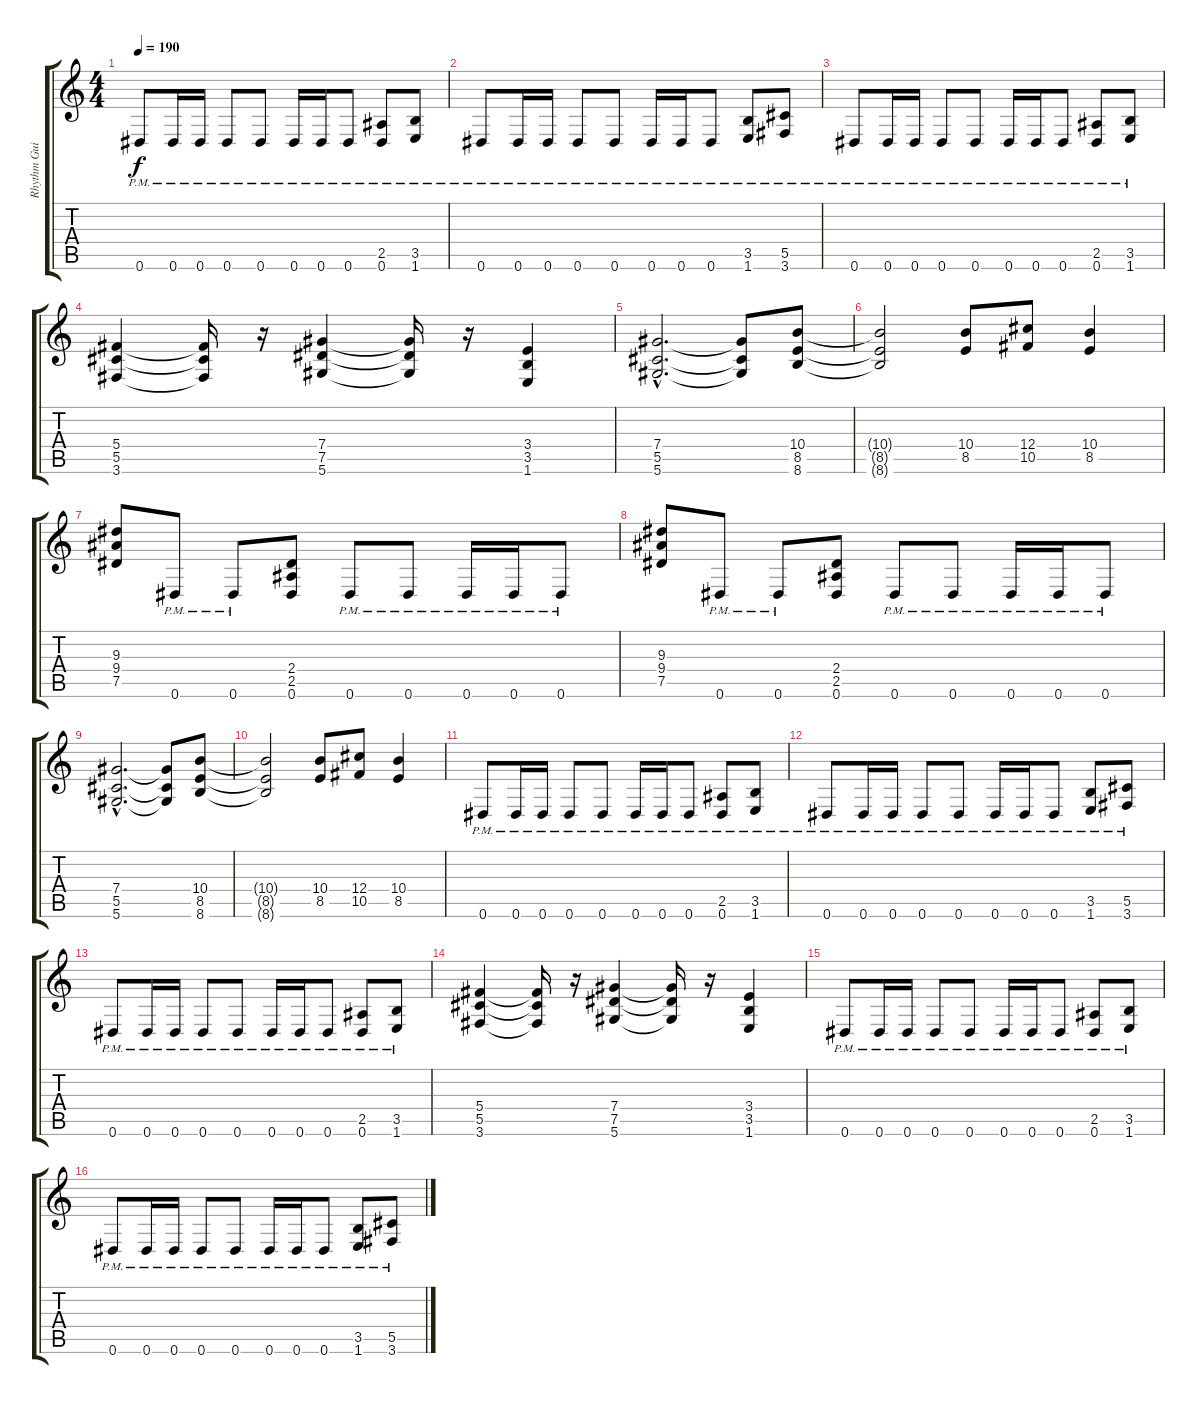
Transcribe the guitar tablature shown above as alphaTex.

\track ("Rhythm Guitar" "Rhythm Gui") {instrument distortionguitar}
\staff {score tabs}
\tuning (Eb4 Bb3 Gb3 Db3 Ab2 Eb2) {hide}
\ts (4 4)
\tempo 190
\clef g2
\ks c
0.6{pm}.8{dy f} 0.6{pm}.16 0.6{pm}.16 0.6{pm}.8 0.6{pm}.8 0.6{pm}.16 0.6{pm}.16 0.6{pm}.8 (2.5{pm} 0.6{pm}).8 (3.5{pm} 1.6{pm}).8 |
0.6{pm}.8 0.6{pm}.16 0.6{pm}.16 0.6{pm}.8 0.6{pm}.8 0.6{pm}.16 0.6{pm}.16 0.6{pm}.8 (3.5{pm} 1.6{pm}).8 (5.5{pm} 3.6{pm}).8 |
0.6{pm}.8 0.6{pm}.16 0.6{pm}.16 0.6{pm}.8 0.6{pm}.8 0.6{pm}.16 0.6{pm}.16 0.6{pm}.8 (2.5{pm} 0.6{pm}).8 (3.5{pm} 1.6{pm}).8 |
(5.4 5.5 3.6).4 (5.4{t} 5.5{t} 3.6{t}).16 r.16 (7.4 7.5 5.6).4 (7.4{t} 7.5{t} 5.6{t}).16 r.16 (3.4 3.5 1.6).4 |
(7.4{hac} 5.5{hac} 5.6{hac}).2{d} (7.4{t} 5.5{t} 5.6{t}).8 (10.4 8.5 8.6).8 |
(10.4{t} 8.5{t} 8.6{t}).2 (10.4 8.5).8 (12.4 10.5).8 (10.4 8.5).4 |
(9.3 9.4 7.5).8 0.6{pm}.8 0.6{pm}.8 (2.4 2.5 0.6).8 0.6{pm}.8 0.6{pm}.8 0.6{pm}.16 0.6{pm}.16 0.6{pm}.8 |
(9.3 9.4 7.5).8 0.6{pm}.8 0.6{pm}.8 (2.4 2.5 0.6).8 0.6{pm}.8 0.6{pm}.8 0.6{pm}.16 0.6{pm}.16 0.6{pm}.8 |
(7.4{hac} 5.5{hac} 5.6{hac}).2{d} (7.4{t} 5.5{t} 5.6{t}).8 (10.4 8.5 8.6).8 |
(10.4{t} 8.5{t} 8.6{t}).2 (10.4 8.5).8 (12.4 10.5).8 (10.4 8.5).4 |
0.6{pm}.8 0.6{pm}.16 0.6{pm}.16 0.6{pm}.8 0.6{pm}.8 0.6{pm}.16 0.6{pm}.16 0.6{pm}.8 (2.5{pm} 0.6{pm}).8 (3.5{pm} 1.6{pm}).8 |
0.6{pm}.8 0.6{pm}.16 0.6{pm}.16 0.6{pm}.8 0.6{pm}.8 0.6{pm}.16 0.6{pm}.16 0.6{pm}.8 (3.5{pm} 1.6{pm}).8 (5.5{pm} 3.6{pm}).8 |
0.6{pm}.8 0.6{pm}.16 0.6{pm}.16 0.6{pm}.8 0.6{pm}.8 0.6{pm}.16 0.6{pm}.16 0.6{pm}.8 (2.5{pm} 0.6{pm}).8 (3.5{pm} 1.6{pm}).8 |
(5.4 5.5 3.6).4 (5.4{t} 5.5{t} 3.6{t}).16 r.16 (7.4 7.5 5.6).4 (7.4{t} 7.5{t} 5.6{t}).16 r.16 (3.4 3.5 1.6).4 |
0.6{pm}.8 0.6{pm}.16 0.6{pm}.16 0.6{pm}.8 0.6{pm}.8 0.6{pm}.16 0.6{pm}.16 0.6{pm}.8 (2.5{pm} 0.6{pm}).8 (3.5{pm} 1.6{pm}).8 |
0.6{pm}.8 0.6{pm}.16 0.6{pm}.16 0.6{pm}.8 0.6{pm}.8 0.6{pm}.16 0.6{pm}.16 0.6{pm}.8 (3.5{pm} 1.6{pm}).8 (5.5{pm} 3.6{pm}).8
